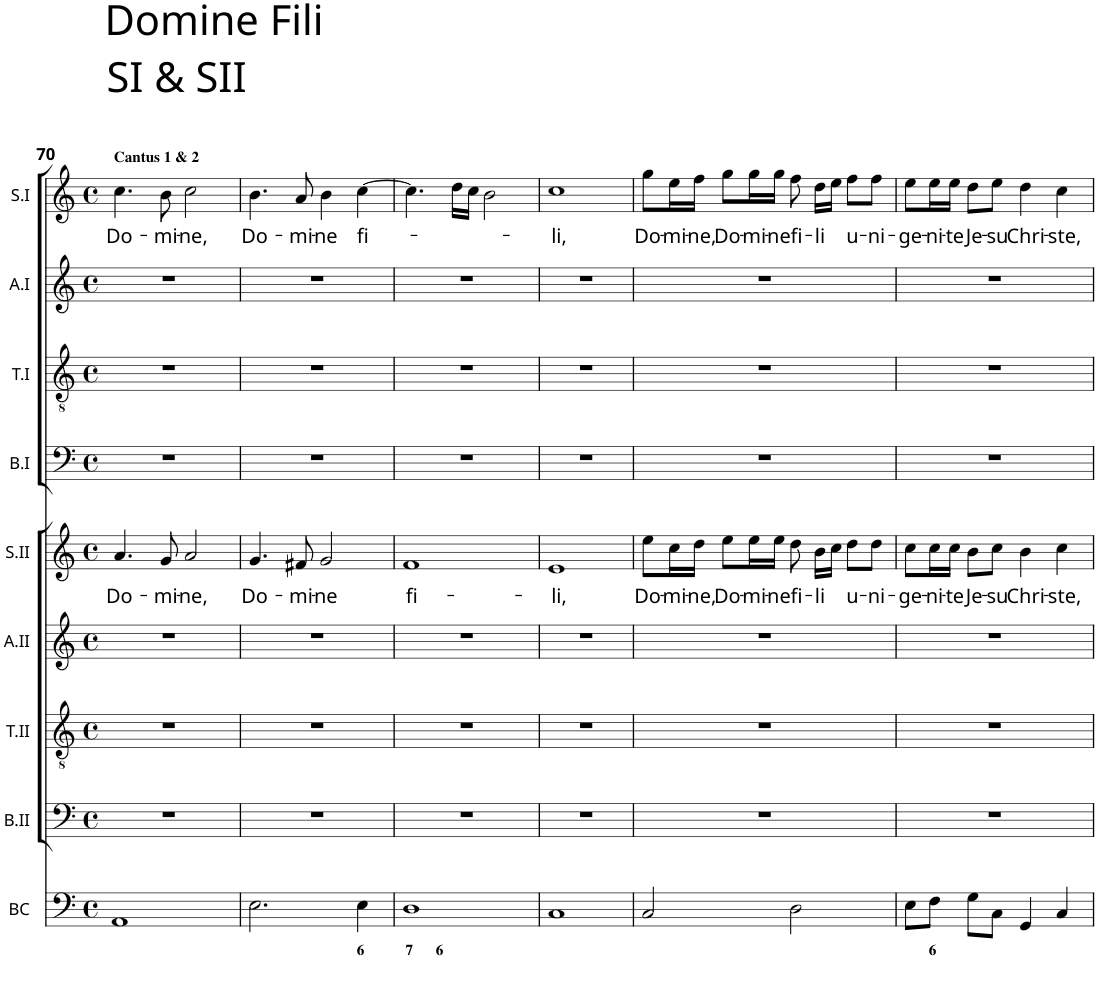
**kern	**kern	**kern	**kern	**kern	**text	**kern	**kern	**kern	**kern	**text
*part9	*part8	*part7	*part6	*part5	*part5	*part4	*part3	*part2	*part1	*part1
*staff9	*staff8	*staff7	*staff6	*staff5	*staff5	*staff4	*staff3	*staff2	*staff1	*staff1
*I"Basse Continue	*I"Basse II	*I"Tenor II	*I"Alti II	*I"Soprane II	*	*I"Basse I	*I"Tenor I	*I"Alti I	*I"Soprane I	*
*I'BC	*I'B.II	*I'T.II	*I'A.II	*I'S.II	*	*I'B.I	*I'T.I	*I'A.I	*I'S.I	*
!!LO:PB:g=z
*clefF4	*clefF4	*clefGv2	*clefG2	*clefG2	*	*clefF4	*clefGv2	*clefG2	*clefG2	*
*	*Trd1c2	*	*Trd8c14	*	*	*	*	*	*	*
*k[]	*k[]	*k[]	*k[]	*k[]	*	*k[]	*k[]	*k[]	*k[]	*
*M4/4	*M4/4	*M4/4	*M4/4	*M4/4	*	*M4/4	*M4/4	*M4/4	*M4/4	*
*met(c)	*met(c)	*met(c)	*met(c)	*met(c)	*	*met(c)	*met(c)	*met(c)	*met(c)	*
=70	=70	=70	=70	=70	=70	=70	=70	=70	=70	=70
!	!	!	!	!	!	!	!	!	!LO:TX:a:B:t=Cantus 1 & 2	!
!	!	!	!	!	!	!	!	!	!LO:TX:a:t=Domine Fili	!
!	!	!	!	!	!	!	!	!	!LO:TX:a:t=SI & SII	!
!	!	!	!	!	!LO:LY:b	!	!	!	!	!LO:LY:b
1AA	1r	1r	1r	4.a/	Do-	1r	1r	1r	4.cc\	Do-
!	!	!	!	!	!LO:LY:b	!	!	!	!	!LO:LY:b
.	.	.	.	8g/	-mi-	.	.	.	8b\	-mi-
!	!	!	!	!	!LO:LY:b	!	!	!	!	!LO:LY:b
.	.	.	.	2a/	-ne,	.	.	.	2cc\	-ne,
=71	=71	=71	=71	=71	=71	=71	=71	=71	=71	=71
!	!	!	!	!	!LO:LY:b	!	!	!	!	!LO:LY:b
2.E\	1r	1r	1r	4.g/	Do-	1r	1r	1r	4.b\	Do-
!	!	!	!	!	!LO:LY:b	!	!	!	!	!LO:LY:b
.	.	.	.	8f#X/	-mi-	.	.	.	8a/	-mi-
!	!	!	!	!	!LO:LY:b	!	!	!	!	!LO:LY:b
.	.	.	.	2g/	-ne	.	.	.	4b\	-ne
!LO:TX:b:B:t=6	!	!	!	!	!	!	!	!	!	!
!	!	!	!	!	!	!	!	!	!	!LO:LY:b
4E\	.	.	.	.	.	.	.	.	[4cc\	fi-
=72	=72	=72	=72	=72	=72	=72	=72	=72	=72	=72
!LO:TX:b:B:t=7      6	!	!	!	!	!	!	!	!	!	!
!	!	!	!	!	!LO:LY:b	!	!	!	!	!
1D	1r	1r	1r	1f	fi-	1r	1r	1r	4.cc\]	.
.	.	.	.	.	.	.	.	.	16dd\LL	.
.	.	.	.	.	.	.	.	.	16cc\JJ	.
.	.	.	.	.	.	.	.	.	2b\	.
=73	=73	=73	=73	=73	=73	=73	=73	=73	=73	=73
!	!	!	!	!	!LO:LY:b	!	!	!	!	!LO:LY:b
1C	1r	1r	1r	1e	-li,	1r	1r	1r	1cc	-li,
=74	=74	=74	=74	=74	=74	=74	=74	=74	=74	=74
!	!	!	!	!	!LO:LY:b	!	!	!	!	!LO:LY:b
2C/	1r	1r	1r	8ee\L	Do-	1r	1r	1r	8gg\L	Do-
!	!	!	!	!	!LO:LY:b	!	!	!	!	!LO:LY:b
.	.	.	.	16cc\L	-mi-	.	.	.	16ee\L	-mi-
!	!	!	!	!	!LO:LY:b	!	!	!	!	!LO:LY:b
.	.	.	.	16dd\JJ	-ne,	.	.	.	16ff\JJ	-ne,
!	!	!	!	!	!LO:LY:b	!	!	!	!	!LO:LY:b
.	.	.	.	8ee\L	Do-	.	.	.	8gg\L	Do-
!	!	!	!	!	!LO:LY:b	!	!	!	!	!LO:LY:b
.	.	.	.	16ee\L	-mi-	.	.	.	16gg\L	-mi-
!	!	!	!	!	!LO:LY:b	!	!	!	!	!LO:LY:b
.	.	.	.	16ee\JJ	-ne	.	.	.	16gg\JJ	-ne
!	!	!	!	!	!LO:LY:b	!	!	!	!	!LO:LY:b
2D\	.	.	.	8dd\	fi-	.	.	.	8ff\	fi-
!	!	!	!	!	!LO:LY:b	!	!	!	!	!LO:LY:b
.	.	.	.	16b\LL	-li	.	.	.	16dd\LL	-li
.	.	.	.	16cc\JJ	.	.	.	.	16ee\JJ	.
!	!	!	!	!	!LO:LY:b	!	!	!	!	!LO:LY:b
.	.	.	.	8dd\L	u-	.	.	.	8ff\L	u-
!	!	!	!	!	!LO:LY:b	!	!	!	!	!LO:LY:b
.	.	.	.	8dd\J	-ni-	.	.	.	8ff\J	-ni-
=75	=75	=75	=75	=75	=75	=75	=75	=75	=75	=75
!	!	!	!	!	!LO:LY:b	!	!	!	!	!LO:LY:b
8E\L	1r	1r	1r	8cc\L	-ge-	1r	1r	1r	8ee\L	-ge-
!LO:TX:b:B:t=6	!	!	!	!	!	!	!	!	!	!
!	!	!	!	!	!LO:LY:b	!	!	!	!	!LO:LY:b
8F\J	.	.	.	16cc\L	-ni-	.	.	.	16ee\L	-ni-
!	!	!	!	!	!LO:LY:b	!	!	!	!	!LO:LY:b
.	.	.	.	16cc\JJ	-te	.	.	.	16ee\JJ	-te
!	!	!	!	!	!LO:LY:b	!	!	!	!	!LO:LY:b
8G\L	.	.	.	8b\L	Je-	.	.	.	8dd\L	Je-
!	!	!	!	!	!LO:LY:b	!	!	!	!	!LO:LY:b
8C\J	.	.	.	8cc\J	-su	.	.	.	8ee\J	-su
!	!	!	!	!	!LO:LY:b	!	!	!	!	!LO:LY:b
4GG/	.	.	.	4b\	Chri-	.	.	.	4dd\	Chri-
!	!	!	!	!	!LO:LY:b	!	!	!	!	!LO:LY:b
4C/	.	.	.	4cc\	-ste,	.	.	.	4cc\	-ste,
=	=	=	=	=	=	=	=	=	=	=
*-	*-	*-	*-	*-	*-	*-	*-	*-	*-	*-
